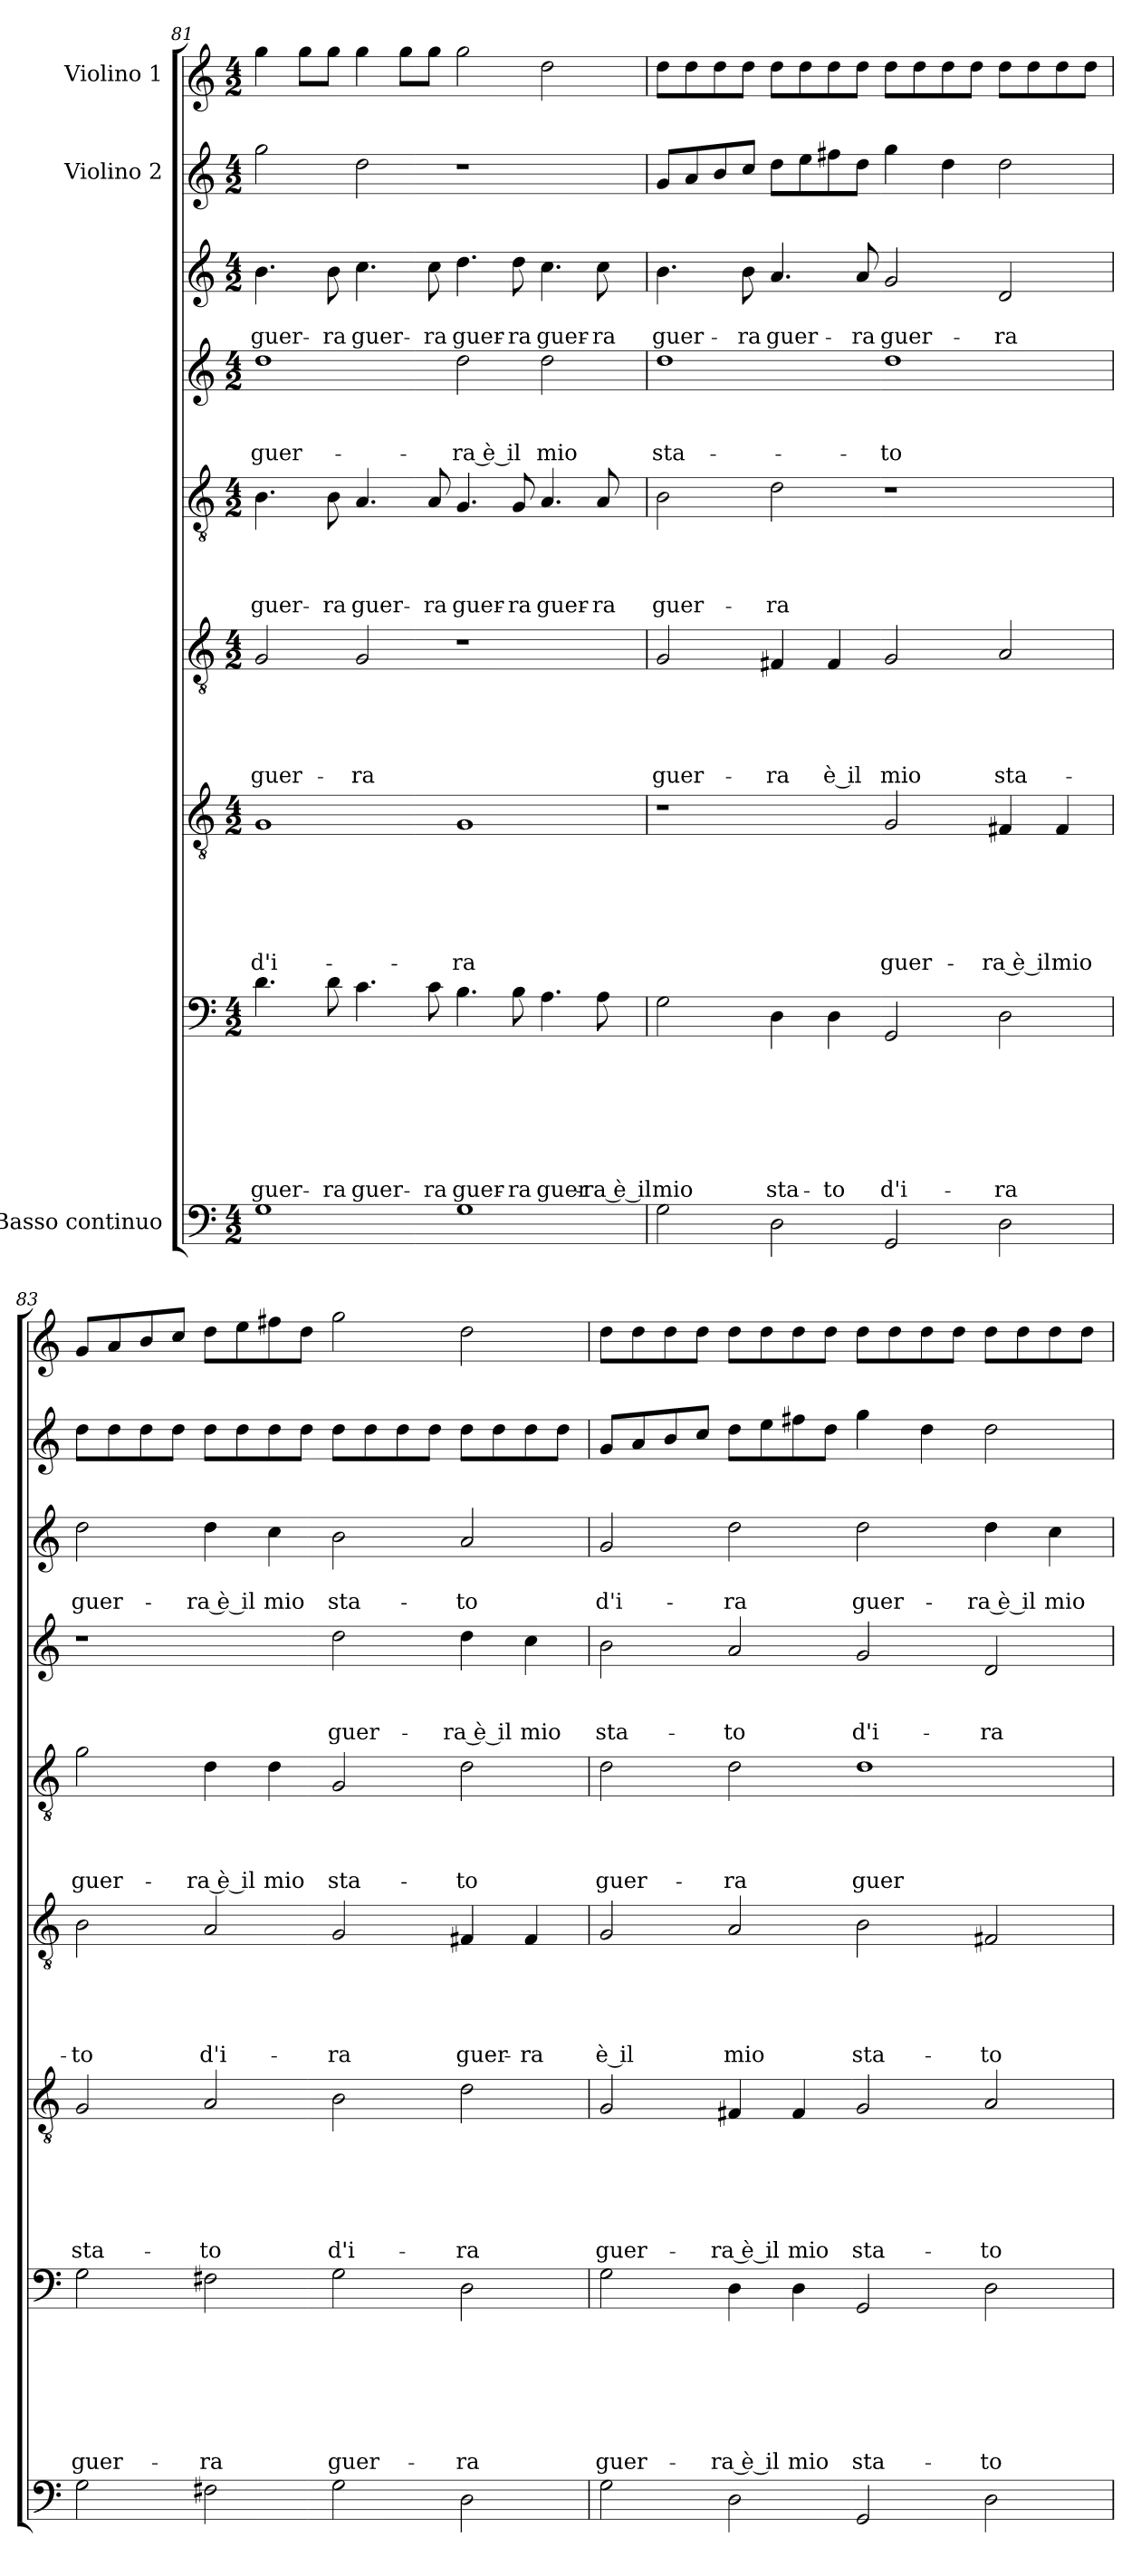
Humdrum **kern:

**kern	**kern	**text	**text	**text	**text	**text	**text	**text	**kern	**text	**text	**text	**text	**text	**text	**kern	**text	**text	**text	**text	**text	**kern	**text	**text	**text	**text	**kern	**text	**text	**text	**kern	**text	**text	**kern	**kern
*part9	*part8	*part8	*part8	*part8	*part8	*part8	*part8	*part8	*part7	*part7	*part7	*part7	*part7	*part7	*part7	*part6	*part6	*part6	*part6	*part6	*part6	*part5	*part5	*part5	*part5	*part5	*part4	*part4	*part4	*part4	*part3	*part3	*part3	*part2	*part1
*staff9	*staff8	*staff8	*staff8	*staff8	*staff8	*staff8	*staff8	*staff8	*staff7	*staff7	*staff7	*staff7	*staff7	*staff7	*staff7	*staff6	*staff6	*staff6	*staff6	*staff6	*staff6	*staff5	*staff5	*staff5	*staff5	*staff5	*staff4	*staff4	*staff4	*staff4	*staff3	*staff3	*staff3	*staff2	*staff1
*I"Basso continuo	*	*	*	*	*	*	*	*	*	*	*	*	*	*	*	*	*	*	*	*	*	*	*	*	*	*	*	*	*	*	*	*	*	*I"Violino 2	*I"Violino 1
*clefF4	*clefF4	*	*	*	*	*	*	*	*clefGv2	*	*	*	*	*	*	*clefGv2	*	*	*	*	*	*clefGv2	*	*	*	*	*clefG2	*	*	*	*clefG2	*	*	*clefG2	*clefG2
*k[]	*k[]	*	*	*	*	*	*	*	*k[]	*	*	*	*	*	*	*k[]	*	*	*	*	*	*k[]	*	*	*	*	*k[]	*	*	*	*k[]	*	*	*k[]	*k[]
*a:	*a:	*	*	*	*	*	*	*	*a:	*	*	*	*	*	*	*a:	*	*	*	*	*	*a:	*	*	*	*	*a:	*	*	*	*a:	*	*	*a:	*a:
*M4/2	*M4/2	*	*	*	*	*	*	*	*M4/2	*	*	*	*	*	*	*M4/2	*	*	*	*	*	*M4/2	*	*	*	*	*M4/2	*	*	*	*M4/2	*	*	*M4/2	*M4/2
=81	=81	=81	=81	=81	=81	=81	=81	=81	=81	=81	=81	=81	=81	=81	=81	=81	=81	=81	=81	=81	=81	=81	=81	=81	=81	=81	=81	=81	=81	=81	=81	=81	=81	=81	=81
!	!	!	!	!	!	!	!	!LO:LY:b	!	!	!	!	!	!	!LO:LY:b	!	!	!	!	!	!LO:LY:b	!	!	!	!	!LO:LY:b	!	!	!	!LO:LY:b	!	!	!LO:LY:b	!	!
1G	4.d\	.	.	.	.	.	.	guer-	1G	.	.	.	.	.	d'i-	2G/	.	.	.	.	guer-	4.B\	.	.	.	guer-	1dd	.	.	guer-	4.b\	.	guer-	2gg\	4gg\
.	.	.	.	.	.	.	.	.	.	.	.	.	.	.	.	.	.	.	.	.	.	.	.	.	.	.	.	.	.	.	.	.	.	.	8gg\L
!	!	!	!	!	!	!	!	!LO:LY:b	!	!	!	!	!	!	!	!	!	!	!	!	!	!	!	!	!	!LO:LY:b	!	!	!	!	!	!	!LO:LY:b	!	!
.	8d\	.	.	.	.	.	.	-ra	.	.	.	.	.	.	.	.	.	.	.	.	.	8B\	.	.	.	-ra	.	.	.	.	8b\	.	-ra	.	8gg\J
!	!	!	!	!	!	!	!	!LO:LY:b	!	!	!	!	!	!	!	!	!	!	!	!	!LO:LY:b	!	!	!	!	!LO:LY:b	!	!	!	!	!	!	!LO:LY:b	!	!
.	4.c\	.	.	.	.	.	.	guer-	.	.	.	.	.	.	.	2G/	.	.	.	.	-ra	4.A/	.	.	.	guer-	.	.	.	.	4.cc\	.	guer-	2dd\	4gg\
.	.	.	.	.	.	.	.	.	.	.	.	.	.	.	.	.	.	.	.	.	.	.	.	.	.	.	.	.	.	.	.	.	.	.	8gg\L
!	!	!	!	!	!	!	!	!LO:LY:b	!	!	!	!	!	!	!	!	!	!	!	!	!	!	!	!	!	!LO:LY:b	!	!	!	!	!	!	!LO:LY:b	!	!
.	8c\	.	.	.	.	.	.	-ra	.	.	.	.	.	.	.	.	.	.	.	.	.	8A/	.	.	.	-ra	.	.	.	.	8cc\	.	-ra	.	8gg\J
!	!	!	!	!	!	!	!	!LO:LY:b	!	!	!	!	!	!	!LO:LY:b	!	!	!	!	!	!	!	!	!	!	!LO:LY:b	!	!	!	!LO:LY:b	!	!	!LO:LY:b	!	!
1G	4.B\	.	.	.	.	.	.	guer-	1G	.	.	.	.	.	-ra	1r	.	.	.	.	.	4.G/	.	.	.	guer-	2dd\	.	.	-ra è il	4.dd\	.	guer-	1r	2gg\
!	!	!	!	!	!	!	!	!LO:LY:b	!	!	!	!	!	!	!	!	!	!	!	!	!	!	!	!	!	!LO:LY:b	!	!	!	!	!	!	!LO:LY:b	!	!
.	8B\	.	.	.	.	.	.	-ra	.	.	.	.	.	.	.	.	.	.	.	.	.	8G/	.	.	.	-ra	.	.	.	.	8dd\	.	-ra	.	.
!	!	!	!	!	!	!	!	!LO:LY:b	!	!	!	!	!	!	!	!	!	!	!	!	!	!	!	!	!	!LO:LY:b	!	!	!	!LO:LY:b	!	!	!LO:LY:b	!	!
.	4.A\	.	.	.	.	.	.	guer-	.	.	.	.	.	.	.	.	.	.	.	.	.	4.A/	.	.	.	guer-	2dd\	.	.	mio	4.cc\	.	guer-	.	2dd\
!	!	!	!	!	!	!	!	!LO:LY:b	!	!	!	!	!	!	!	!	!	!	!	!	!	!	!	!	!	!LO:LY:b	!	!	!	!	!	!	!LO:LY:b	!	!
.	8A\	.	.	.	.	.	.	-ra è il	.	.	.	.	.	.	.	.	.	.	.	.	.	8A/	.	.	.	-ra	.	.	.	.	8cc\	.	-ra	.	.
!!LO:PB:g=z
=82	=82	=82	=82	=82	=82	=82	=82	=82	=82	=82	=82	=82	=82	=82	=82	=82	=82	=82	=82	=82	=82	=82	=82	=82	=82	=82	=82	=82	=82	=82	=82	=82	=82	=82	=82
!	!	!	!	!	!	!	!	!LO:LY:b	!	!	!	!	!	!	!	!	!	!	!	!	!LO:LY:b	!	!	!	!	!LO:LY:b	!	!	!	!LO:LY:b	!	!	!LO:LY:b	!	!
2G\	2G\	.	.	.	.	.	.	mio	1r	.	.	.	.	.	.	2G/	.	.	.	.	guer-	2B\	.	.	.	guer-	1dd	.	.	sta-	4.b\	.	guer-	8g/L	8dd\L
.	.	.	.	.	.	.	.	.	.	.	.	.	.	.	.	.	.	.	.	.	.	.	.	.	.	.	.	.	.	.	.	.	.	8a/	8dd\
.	.	.	.	.	.	.	.	.	.	.	.	.	.	.	.	.	.	.	.	.	.	.	.	.	.	.	.	.	.	.	.	.	.	8b/	8dd\
!	!	!	!	!	!	!	!	!	!	!	!	!	!	!	!	!	!	!	!	!	!	!	!	!	!	!	!	!	!	!	!	!	!LO:LY:b	!	!
.	.	.	.	.	.	.	.	.	.	.	.	.	.	.	.	.	.	.	.	.	.	.	.	.	.	.	.	.	.	.	8b\	.	-ra	8cc/J	8dd\J
!	!	!	!	!	!	!	!	!LO:LY:b	!	!	!	!	!	!	!	!	!	!	!	!	!LO:LY:b	!	!	!	!	!LO:LY:b	!	!	!	!	!	!	!LO:LY:b	!	!
2D\	4D\	.	.	.	.	.	.	sta-	.	.	.	.	.	.	.	4F#X/	.	.	.	.	-ra	2d\	.	.	.	-ra	.	.	.	.	4.a/	.	guer-	8dd\L	8dd\L
.	.	.	.	.	.	.	.	.	.	.	.	.	.	.	.	.	.	.	.	.	.	.	.	.	.	.	.	.	.	.	.	.	.	8ee\	8dd\
!	!	!	!	!	!	!	!	!LO:LY:b	!	!	!	!	!	!	!	!	!	!	!	!	!LO:LY:b	!	!	!	!	!	!	!	!	!	!	!	!	!	!
.	4D\	.	.	.	.	.	.	-to	.	.	.	.	.	.	.	4F#/	.	.	.	.	è il	.	.	.	.	.	.	.	.	.	.	.	.	8ff#X\	8dd\
!	!	!	!	!	!	!	!	!	!	!	!	!	!	!	!	!	!	!	!	!	!	!	!	!	!	!	!	!	!	!	!	!	!LO:LY:b	!	!
.	.	.	.	.	.	.	.	.	.	.	.	.	.	.	.	.	.	.	.	.	.	.	.	.	.	.	.	.	.	.	8a/	.	-ra	8dd\J	8dd\J
!	!	!	!	!	!	!	!	!LO:LY:b	!	!	!	!	!	!	!LO:LY:b	!	!	!	!	!	!LO:LY:b	!	!	!	!	!	!	!	!	!LO:LY:b	!	!	!LO:LY:b	!	!
2GG/	2GG/	.	.	.	.	.	.	d'i-	2G/	.	.	.	.	.	guer-	2G/	.	.	.	.	mio	1r	.	.	.	.	1dd	.	.	-to	2g/	.	guer-	4gg\	8dd\L
.	.	.	.	.	.	.	.	.	.	.	.	.	.	.	.	.	.	.	.	.	.	.	.	.	.	.	.	.	.	.	.	.	.	.	8dd\
.	.	.	.	.	.	.	.	.	.	.	.	.	.	.	.	.	.	.	.	.	.	.	.	.	.	.	.	.	.	.	.	.	.	4dd\	8dd\
.	.	.	.	.	.	.	.	.	.	.	.	.	.	.	.	.	.	.	.	.	.	.	.	.	.	.	.	.	.	.	.	.	.	.	8dd\J
!	!	!	!	!	!	!	!	!LO:LY:b	!	!	!	!	!	!	!LO:LY:b	!	!	!	!	!	!LO:LY:b	!	!	!	!	!	!	!	!	!	!	!	!LO:LY:b	!	!
2D\	2D\	.	.	.	.	.	.	-ra	4F#X/	.	.	.	.	.	-ra è il	2A/	.	.	.	.	sta-	.	.	.	.	.	.	.	.	.	2d/	.	-ra	2dd\	8dd\L
.	.	.	.	.	.	.	.	.	.	.	.	.	.	.	.	.	.	.	.	.	.	.	.	.	.	.	.	.	.	.	.	.	.	.	8dd\
!	!	!	!	!	!	!	!	!	!	!	!	!	!	!	!LO:LY:b	!	!	!	!	!	!	!	!	!	!	!	!	!	!	!	!	!	!	!	!
.	.	.	.	.	.	.	.	.	4F#/	.	.	.	.	.	mio	.	.	.	.	.	.	.	.	.	.	.	.	.	.	.	.	.	.	.	8dd\
.	.	.	.	.	.	.	.	.	.	.	.	.	.	.	.	.	.	.	.	.	.	.	.	.	.	.	.	.	.	.	.	.	.	.	8dd\J
=83	=83	=83	=83	=83	=83	=83	=83	=83	=83	=83	=83	=83	=83	=83	=83	=83	=83	=83	=83	=83	=83	=83	=83	=83	=83	=83	=83	=83	=83	=83	=83	=83	=83	=83	=83
!	!	!	!	!	!	!	!	!LO:LY:b	!	!	!	!	!	!	!LO:LY:b	!	!	!	!	!	!LO:LY:b	!	!	!	!	!LO:LY:b	!	!	!	!	!	!	!LO:LY:b	!	!
2G\	2G\	.	.	.	.	.	.	guer-	2G/	.	.	.	.	.	sta-	2B\	.	.	.	.	-to	2g\	.	.	.	guer-	1r	.	.	.	2dd\	.	guer-	8dd\L	8g/L
.	.	.	.	.	.	.	.	.	.	.	.	.	.	.	.	.	.	.	.	.	.	.	.	.	.	.	.	.	.	.	.	.	.	8dd\	8a/
.	.	.	.	.	.	.	.	.	.	.	.	.	.	.	.	.	.	.	.	.	.	.	.	.	.	.	.	.	.	.	.	.	.	8dd\	8b/
.	.	.	.	.	.	.	.	.	.	.	.	.	.	.	.	.	.	.	.	.	.	.	.	.	.	.	.	.	.	.	.	.	.	8dd\J	8cc/J
!	!	!	!	!	!	!	!	!LO:LY:b	!	!	!	!	!	!	!LO:LY:b	!	!	!	!	!	!LO:LY:b	!	!	!	!	!LO:LY:b	!	!	!	!	!	!	!LO:LY:b	!	!
2F#X\	2F#X\	.	.	.	.	.	.	-ra	2A/	.	.	.	.	.	-to	2A/	.	.	.	.	d'i-	4d\	.	.	.	-ra è il	.	.	.	.	4dd\	.	-ra è il	8dd\L	8dd\L
.	.	.	.	.	.	.	.	.	.	.	.	.	.	.	.	.	.	.	.	.	.	.	.	.	.	.	.	.	.	.	.	.	.	8dd\	8ee\
!	!	!	!	!	!	!	!	!	!	!	!	!	!	!	!	!	!	!	!	!	!	!	!	!	!	!LO:LY:b	!	!	!	!	!	!	!LO:LY:b	!	!
.	.	.	.	.	.	.	.	.	.	.	.	.	.	.	.	.	.	.	.	.	.	4d\	.	.	.	mio	.	.	.	.	4cc\	.	mio	8dd\	8ff#X\
.	.	.	.	.	.	.	.	.	.	.	.	.	.	.	.	.	.	.	.	.	.	.	.	.	.	.	.	.	.	.	.	.	.	8dd\J	8dd\J
!	!	!	!	!	!	!	!	!LO:LY:b	!	!	!	!	!	!	!LO:LY:b	!	!	!	!	!	!LO:LY:b	!	!	!	!	!LO:LY:b	!	!	!	!LO:LY:b	!	!	!LO:LY:b	!	!
2G\	2G\	.	.	.	.	.	.	guer-	2B\	.	.	.	.	.	d'i-	2G/	.	.	.	.	-ra	2G/	.	.	.	sta-	2dd\	.	.	guer-	2b\	.	sta-	8dd\L	2gg\
.	.	.	.	.	.	.	.	.	.	.	.	.	.	.	.	.	.	.	.	.	.	.	.	.	.	.	.	.	.	.	.	.	.	8dd\	.
.	.	.	.	.	.	.	.	.	.	.	.	.	.	.	.	.	.	.	.	.	.	.	.	.	.	.	.	.	.	.	.	.	.	8dd\	.
.	.	.	.	.	.	.	.	.	.	.	.	.	.	.	.	.	.	.	.	.	.	.	.	.	.	.	.	.	.	.	.	.	.	8dd\J	.
!	!	!	!	!	!	!	!	!LO:LY:b	!	!	!	!	!	!	!LO:LY:b	!	!	!	!	!	!LO:LY:b	!	!	!	!	!LO:LY:b	!	!	!	!LO:LY:b	!	!	!LO:LY:b	!	!
2D\	2D\	.	.	.	.	.	.	-ra	2d\	.	.	.	.	.	-ra	4F#X/	.	.	.	.	guer-	2d\	.	.	.	-to	4dd\	.	.	-ra è il	2a/	.	-to	8dd\L	2dd\
.	.	.	.	.	.	.	.	.	.	.	.	.	.	.	.	.	.	.	.	.	.	.	.	.	.	.	.	.	.	.	.	.	.	8dd\	.
!	!	!	!	!	!	!	!	!	!	!	!	!	!	!	!	!	!	!	!	!	!LO:LY:b	!	!	!	!	!	!	!	!	!LO:LY:b	!	!	!	!	!
.	.	.	.	.	.	.	.	.	.	.	.	.	.	.	.	4F#/	.	.	.	.	-ra	.	.	.	.	.	4cc\	.	.	mio	.	.	.	8dd\	.
.	.	.	.	.	.	.	.	.	.	.	.	.	.	.	.	.	.	.	.	.	.	.	.	.	.	.	.	.	.	.	.	.	.	8dd\J	.
=84	=84	=84	=84	=84	=84	=84	=84	=84	=84	=84	=84	=84	=84	=84	=84	=84	=84	=84	=84	=84	=84	=84	=84	=84	=84	=84	=84	=84	=84	=84	=84	=84	=84	=84	=84
!	!	!	!	!	!	!	!	!LO:LY:b	!	!	!	!	!	!	!LO:LY:b	!	!	!	!	!	!LO:LY:b	!	!	!	!	!LO:LY:b	!	!	!	!LO:LY:b	!	!	!LO:LY:b	!	!
2G\	2G\	.	.	.	.	.	.	guer-	2G/	.	.	.	.	.	guer-	2G/	.	.	.	.	è il	2d\	.	.	.	guer-	2b\	.	.	sta-	2g/	.	d'i-	8g/L	8dd\L
.	.	.	.	.	.	.	.	.	.	.	.	.	.	.	.	.	.	.	.	.	.	.	.	.	.	.	.	.	.	.	.	.	.	8a/	8dd\
.	.	.	.	.	.	.	.	.	.	.	.	.	.	.	.	.	.	.	.	.	.	.	.	.	.	.	.	.	.	.	.	.	.	8b/	8dd\
.	.	.	.	.	.	.	.	.	.	.	.	.	.	.	.	.	.	.	.	.	.	.	.	.	.	.	.	.	.	.	.	.	.	8cc/J	8dd\J
!	!	!	!	!	!	!	!	!LO:LY:b	!	!	!	!	!	!	!LO:LY:b	!	!	!	!	!	!LO:LY:b	!	!	!	!	!LO:LY:b	!	!	!	!LO:LY:b	!	!	!LO:LY:b	!	!
2D\	4D\	.	.	.	.	.	.	-ra è il	4F#X/	.	.	.	.	.	-ra è il	2A/	.	.	.	.	mio	2d\	.	.	.	-ra	2a/	.	.	-to	2dd\	.	-ra	8dd\L	8dd\L
.	.	.	.	.	.	.	.	.	.	.	.	.	.	.	.	.	.	.	.	.	.	.	.	.	.	.	.	.	.	.	.	.	.	8ee\	8dd\
!	!	!	!	!	!	!	!	!LO:LY:b	!	!	!	!	!	!	!LO:LY:b	!	!	!	!	!	!	!	!	!	!	!	!	!	!	!	!	!	!	!	!
.	4D\	.	.	.	.	.	.	mio	4F#/	.	.	.	.	.	mio	.	.	.	.	.	.	.	.	.	.	.	.	.	.	.	.	.	.	8ff#X\	8dd\
.	.	.	.	.	.	.	.	.	.	.	.	.	.	.	.	.	.	.	.	.	.	.	.	.	.	.	.	.	.	.	.	.	.	8dd\J	8dd\J
!	!	!	!	!	!	!	!	!LO:LY:b	!	!	!	!	!	!	!LO:LY:b	!	!	!	!	!	!LO:LY:b	!	!	!	!	!LO:LY:b	!	!	!	!LO:LY:b	!	!	!LO:LY:b	!	!
2GG/	2GG/	.	.	.	.	.	.	sta-	2G/	.	.	.	.	.	sta-	2B\	.	.	.	.	sta-	1d	.	.	.	guer-	2g/	.	.	d'i-	2dd\	.	guer-	4gg\	8dd\L
.	.	.	.	.	.	.	.	.	.	.	.	.	.	.	.	.	.	.	.	.	.	.	.	.	.	.	.	.	.	.	.	.	.	.	8dd\
.	.	.	.	.	.	.	.	.	.	.	.	.	.	.	.	.	.	.	.	.	.	.	.	.	.	.	.	.	.	.	.	.	.	4dd\	8dd\
.	.	.	.	.	.	.	.	.	.	.	.	.	.	.	.	.	.	.	.	.	.	.	.	.	.	.	.	.	.	.	.	.	.	.	8dd\J
!	!	!	!	!	!	!	!	!LO:LY:b	!	!	!	!	!	!	!LO:LY:b	!	!	!	!	!	!LO:LY:b	!	!	!	!	!	!	!	!	!LO:LY:b	!	!	!LO:LY:b	!	!
2D\	2D\	.	.	.	.	.	.	-to	2A/	.	.	.	.	.	-to	2F#X/	.	.	.	.	-to	.	.	.	.	.	2d/	.	.	-ra	4dd\	.	-ra è il	2dd\	8dd\L
.	.	.	.	.	.	.	.	.	.	.	.	.	.	.	.	.	.	.	.	.	.	.	.	.	.	.	.	.	.	.	.	.	.	.	8dd\
!	!	!	!	!	!	!	!	!	!	!	!	!	!	!	!	!	!	!	!	!	!	!	!	!	!	!	!	!	!	!	!	!	!LO:LY:b	!	!
.	.	.	.	.	.	.	.	.	.	.	.	.	.	.	.	.	.	.	.	.	.	.	.	.	.	.	.	.	.	.	4cc\	.	mio	.	8dd\
.	.	.	.	.	.	.	.	.	.	.	.	.	.	.	.	.	.	.	.	.	.	.	.	.	.	.	.	.	.	.	.	.	.	.	8dd\J
=	=	=	=	=	=	=	=	=	=	=	=	=	=	=	=	=	=	=	=	=	=	=	=	=	=	=	=	=	=	=	=	=	=	=	=
*-	*-	*-	*-	*-	*-	*-	*-	*-	*-	*-	*-	*-	*-	*-	*-	*-	*-	*-	*-	*-	*-	*-	*-	*-	*-	*-	*-	*-	*-	*-	*-	*-	*-	*-	*-
